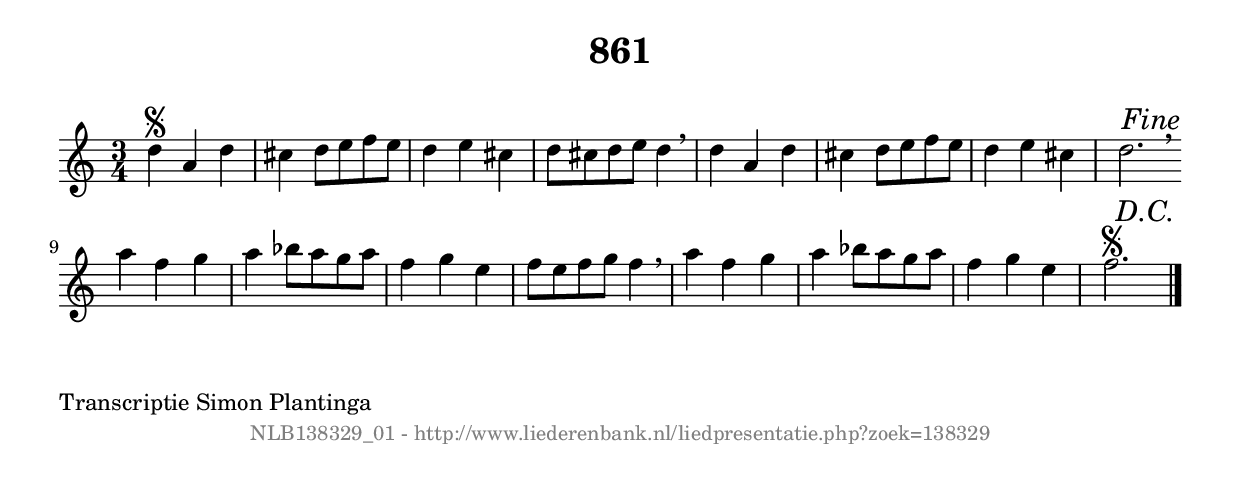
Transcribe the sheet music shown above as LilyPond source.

%
% produced by wce2krn 1.64 (7 June 2014)
%
\version"2.16"
#(append! paper-alist '(("long" . (cons (* 210 mm) (* 2000 mm)))))
#(set-default-paper-size "long")
sb = {\breathe}
mBreak = {\breathe }
bBreak = {\breathe }
x = {\once\override NoteHead #'style = #'cross }
gl=\glissando
itime={\override Staff.TimeSignature #'stencil = ##f }
ficta = {\once\set suggestAccidentals = ##t}
fine = {\once\override Score.RehearsalMark #'self-alignment-X = #1 \mark \markup {\italic{Fine}}}
dc = {\once\override Score.RehearsalMark #'self-alignment-X = #1 \mark \markup {\italic{D.C.}}}
dcf = {\once\override Score.RehearsalMark #'self-alignment-X = #1 \mark \markup {\italic{D.C. al Fine}}}
dcc = {\once\override Score.RehearsalMark #'self-alignment-X = #1 \mark \markup {\italic{D.C. al Coda}}}
ds = {\once\override Score.RehearsalMark #'self-alignment-X = #1 \mark \markup {\italic{D.S.}}}
dsf = {\once\override Score.RehearsalMark #'self-alignment-X = #1 \mark \markup {\italic{D.S. al Fine}}}
dsc = {\once\override Score.RehearsalMark #'self-alignment-X = #1 \mark \markup {\italic{D.S. al Coda}}}
pv = {\set Score.repeatCommands = #'((volta "1"))}
sv = {\set Score.repeatCommands = #'((volta "2"))}
tv = {\set Score.repeatCommands = #'((volta "3"))}
qv = {\set Score.repeatCommands = #'((volta "4"))}
xv = {\set Score.repeatCommands = #'((volta #f))}
\header{ tagline = ""
title = "861"
}
\score {{
\key d \dorian
\relative g'
{
\set melismaBusyProperties = #'()
\time 3/4
\tempo 4=120
\override Score.MetronomeMark #'transparent = ##t
\override Score.RehearsalMark #'break-visibility = #(vector #t #t #f)
d'4\segno a4 d4 | cis4 d8 e8 f8 e8 | d4 e4 cis4 | d8 cis8 d8 e8 d4 \sb | d4 a4 d4 | cis4 d8 e8 f8 e8 | d4 e4 cis4 | d2.\fine \bar ":|:" \bBreak
a'4 f4 g4 | a4 bes8 a8 g8 a8 | f4 g4 e4 | f8 e8 f8 g8 f4 \sb | a4 f4 g4 | a4 bes8 a8 g8 a8 | f4 g4 e4 | f2.\segno\dc \bar "|."
 }}
 \midi { }
 \layout {
            indent = 0.0\cm
}
}
\markup { \wordwrap-string #" 
Transcriptie Simon Plantinga
"}
\markup { \vspace #0 } \markup { \with-color #grey \fill-line { \center-column { \smaller "NLB138329_01 - http://www.liederenbank.nl/liedpresentatie.php?zoek=138329" } } }
